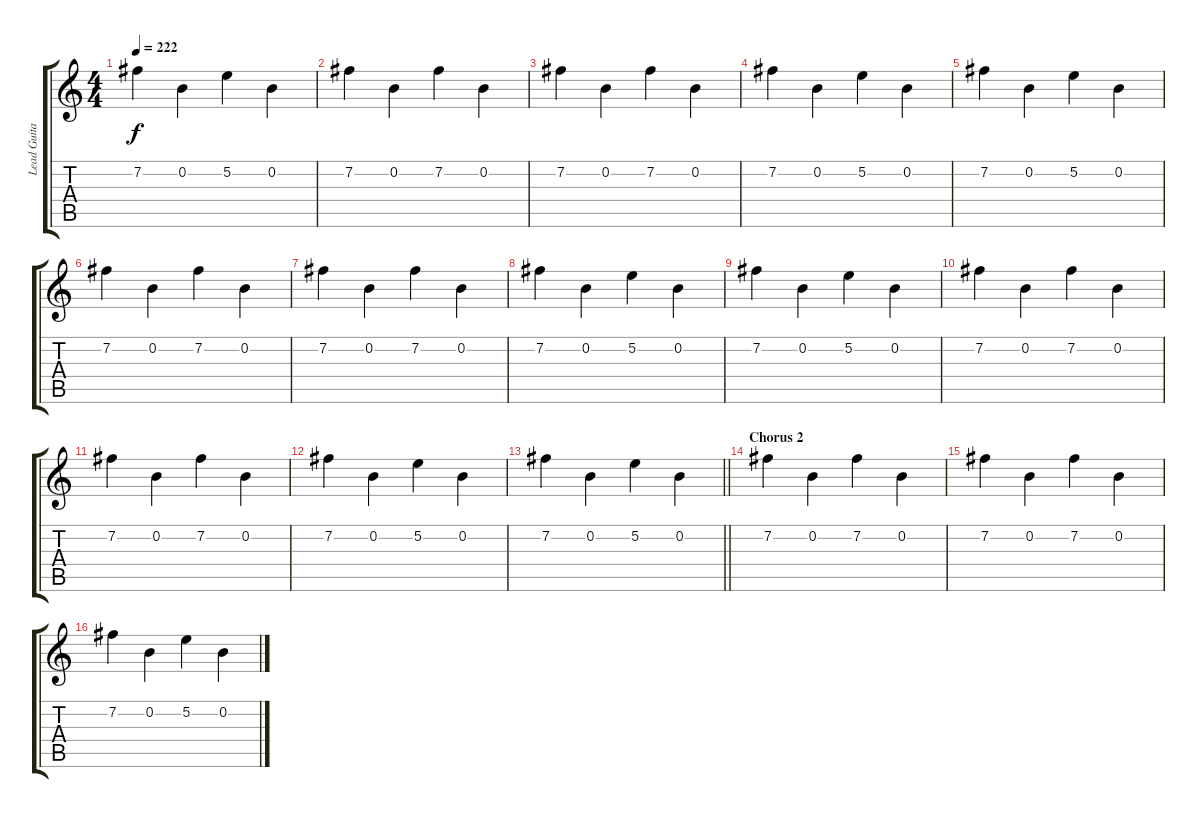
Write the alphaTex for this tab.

\track ("Lead Guitar" "Lead Guita") {instrument distortionguitar}
\staff {score tabs}
\tuning (E4 B3 G3 D3 A2 E2) {hide}
\ts (4 4)
\tempo 222
\clef g2
\ks c
7.2.4{dy f} 0.2.4 5.2.4 0.2.4 |
7.2.4 0.2.4 7.2.4 0.2.4 |
7.2.4 0.2.4 7.2.4 0.2.4 |
7.2.4 0.2.4 5.2.4 0.2.4 |
7.2.4 0.2.4 5.2.4 0.2.4 |
7.2.4 0.2.4 7.2.4 0.2.4 |
7.2.4 0.2.4 7.2.4 0.2.4 |
7.2.4 0.2.4 5.2.4 0.2.4 |
7.2.4 0.2.4 5.2.4 0.2.4 |
7.2.4 0.2.4 7.2.4 0.2.4 |
7.2.4 0.2.4 7.2.4 0.2.4 |
7.2.4 0.2.4 5.2.4 0.2.4 |
\barLineRight lightlight
7.2.4 0.2.4 5.2.4 0.2.4 |
\section ("" "Chorus 2")
7.2.4 0.2.4 7.2.4 0.2.4 |
7.2.4 0.2.4 7.2.4 0.2.4 |
7.2.4 0.2.4 5.2.4 0.2.4
